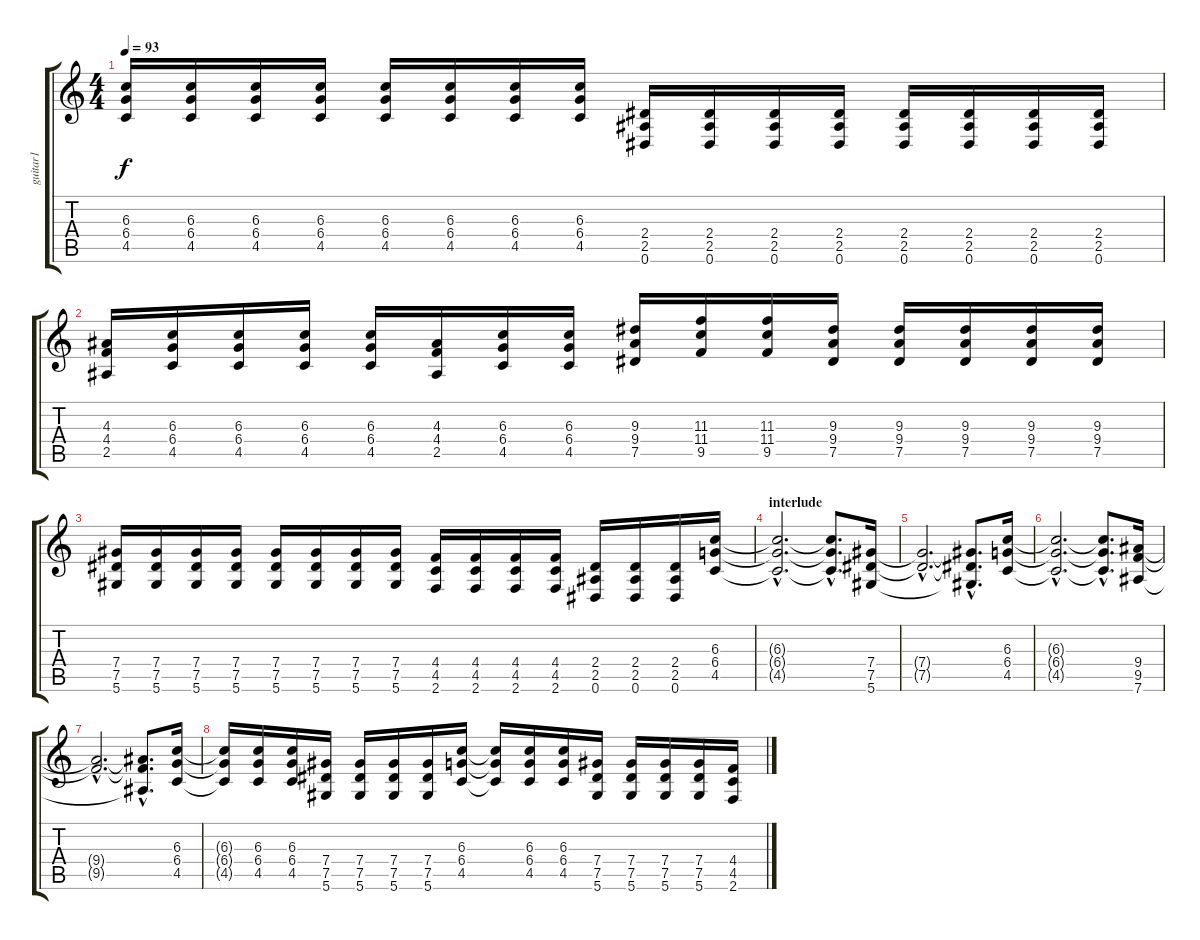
\track ("guitar1" "guitar1") {instrument distortionguitar}
\staff {score tabs}
\tuning (Eb4 Bb3 Gb3 Db3 Ab2 Eb2) {hide}
\ts (4 4)
\tempo 93
\clef g2
\ks c
(6.3 6.4 4.5).16{dy f} (6.3 6.4 4.5).16 (6.3 6.4 4.5).16 (6.3 6.4 4.5).16 (6.3 6.4 4.5).16 (6.3 6.4 4.5).16 (6.3 6.4 4.5).16 (6.3 6.4 4.5).16 (2.4 2.5 0.6).16 (2.4 2.5 0.6).16 (2.4 2.5 0.6).16 (2.4 2.5 0.6).16 (2.4 2.5 0.6).16 (2.4 2.5 0.6).16 (2.4 2.5 0.6).16 (2.4 2.5 0.6).16 |
(4.3 4.4 2.5).16 (6.3 6.4 4.5).16 (6.3 6.4 4.5).16 (6.3 6.4 4.5).16 (6.3 6.4 4.5).16 (4.3 4.4 2.5).16 (6.3 6.4 4.5).16 (6.3 6.4 4.5).16 (9.3 9.4 7.5).16 (11.3 11.4 9.5).16 (11.3 11.4 9.5).16 (9.3 9.4 7.5).16 (9.3 9.4 7.5).16 (9.3 9.4 7.5).16 (9.3 9.4 7.5).16 (9.3 9.4 7.5).16 |
(7.4 7.5 5.6).16 (7.4 7.5 5.6).16 (7.4 7.5 5.6).16 (7.4 7.5 5.6).16 (7.4 7.5 5.6).16 (7.4 7.5 5.6).16 (7.4 7.5 5.6).16 (7.4 7.5 5.6).16 (4.4 4.5 2.6).16 (4.4 4.5 2.6).16 (4.4 4.5 2.6).16 (4.4 4.5 2.6).16 (2.4 2.5 0.6).16 (2.4 2.5 0.6).16 (2.4 2.5 0.6).16 (6.3 6.4 4.5).16 |
\section ("" "interlude")
(6.3{hac t} 6.4{hac t} 4.5{hac t}).2{d} (6.3{hac t} 6.4{hac t} 4.5{hac t}).8{d} (7.4 7.5 5.6).16 |
(7.4{hac t} 7.5{hac t}).2{d} (7.4{hac t} 7.5{hac t} 5.6{hac t}).8{d} (6.3 6.4 4.5).16 |
(6.3{hac t} 6.4{hac t} 4.5{hac t}).2{d} (6.3{hac t} 6.4{hac t} 4.5{hac t}).8{d} (9.4 9.5 7.6).16 |
(9.4{hac t} 9.5{hac t}).2{d} (9.4{hac t} 9.5{hac t} 7.6{hac t}).8{d} (6.3 6.4 4.5).16 |
(6.3{t} 6.4{t} 4.5{t}).16 (6.3 6.4 4.5).16 (6.3 6.4 4.5).16 (7.4 7.5 5.6).16 (7.4 7.5 5.6).16 (7.4 7.5 5.6).16 (7.4 7.5 5.6).16 (6.3 6.4 4.5).16 (6.3{t} 6.4{t} 4.5{t}).16 (6.3 6.4 4.5).16 (6.3 6.4 4.5).16 (7.4 7.5 5.6).16 (7.4 7.5 5.6).16 (7.4 7.5 5.6).16 (7.4 7.5 5.6).16 (4.4 4.5 2.6).16
